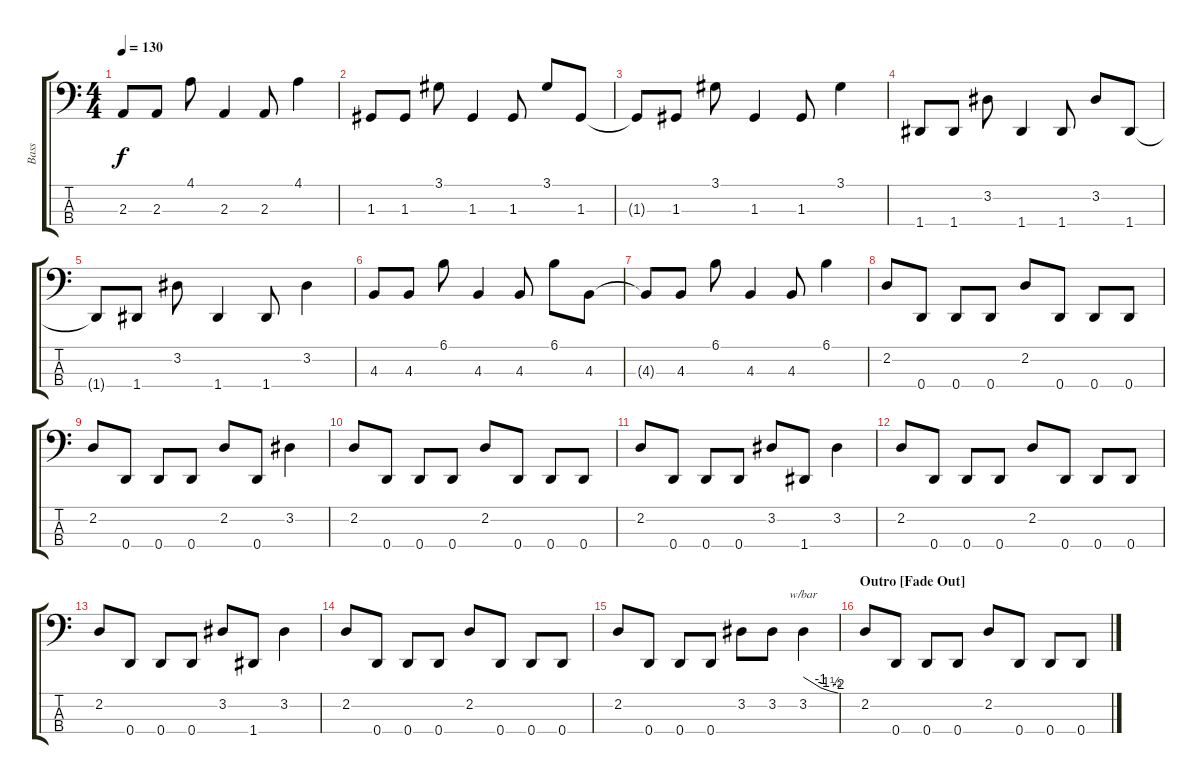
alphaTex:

\track ("Bass" "Bass") {instrument electricbasspick}
\staff {score tabs}
\tuning (F2 C2 G1 D1) {hide}
\ts (4 4)
\tempo 130
\clef f4
\ks c
2.3{t}.8{dy f} 2.3.8 4.1.8 2.3.4 2.3.8 4.1.4 |
1.3.8 1.3.8 3.1.8 1.3.4 1.3.8 3.1.8 1.3.8 |
1.3{t}.8 1.3.8 3.1.8 1.3.4 1.3.8 3.1.4 |
1.4.8 1.4.8 3.2.8 1.4.4 1.4.8 3.2.8 1.4.8 |
1.4{t}.8 1.4.8 3.2.8 1.4.4 1.4.8 3.2.4 |
4.3.8 4.3.8 6.1.8 4.3.4 4.3.8 6.1.8 4.3.8 |
4.3{t}.8 4.3.8 6.1.8 4.3.4 4.3.8 6.1.4 |
2.2.8 0.4.8 0.4.8 0.4.8 2.2.8 0.4.8 0.4.8 0.4.8 |
2.2.8 0.4.8 0.4.8 0.4.8 2.2.8 0.4.8 3.2.4 |
2.2.8 0.4.8 0.4.8 0.4.8 2.2.8 0.4.8 0.4.8 0.4.8 |
2.2.8 0.4.8 0.4.8 0.4.8 3.2.8 1.4.8 3.2.4 |
2.2.8 0.4.8 0.4.8 0.4.8 2.2.8 0.4.8 0.4.8 0.4.8 |
2.2.8 0.4.8 0.4.8 0.4.8 3.2.8 1.4.8 3.2.4 |
2.2.8 0.4.8 0.4.8 0.4.8 2.2.8 0.4.8 0.4.8 0.4.8 |
2.2.8 0.4.8 0.4.8 0.4.8 3.2.8 3.2.8 3.2.4{tbe (custom default 0 0 30 -4 45 -6 60 -8)} |
\section ("" "Outro [Fade Out]")
2.2.8 0.4.8 0.4.8 0.4.8 2.2.8 0.4.8 0.4.8 0.4.8
